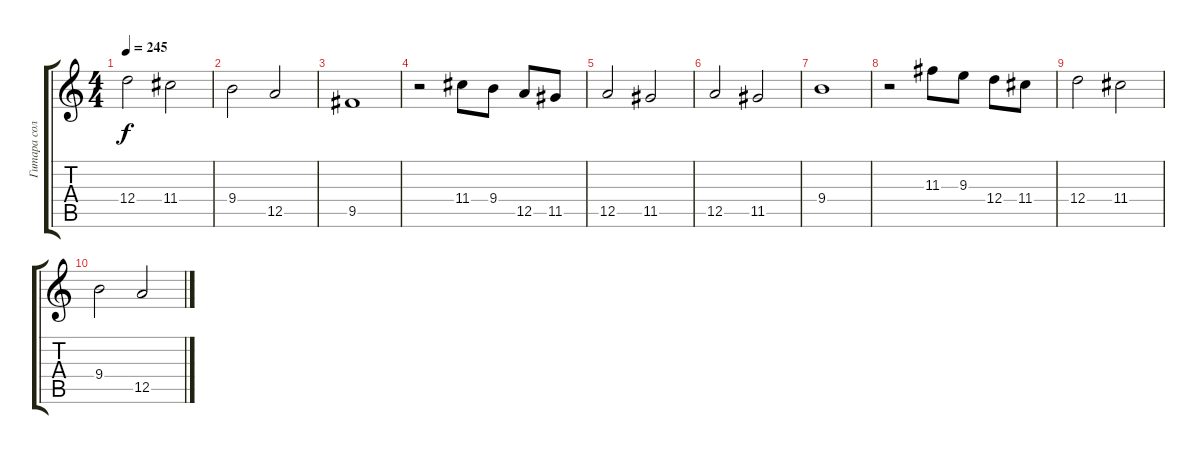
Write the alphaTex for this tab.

\track ("Гитара соло" "Гитара сол") {instrument distortionguitar}
\staff {score tabs}
\tuning (E4 B3 G3 D3 A2 E2) {hide}
\ts (4 4)
\tempo 245
\clef g2
\ks c
12.4.2{dy f} 11.4.2 |
9.4.2 12.5.2 |
9.5.1 |
r.2 11.4.8 9.4.8 12.5.8 11.5.8 |
12.5.2 11.5.2 |
12.5.2 11.5.2 |
9.4.1 |
r.2 11.3.8 9.3.8 12.4.8 11.4.8 |
12.4.2 11.4.2 |
9.4.2 12.5.2
